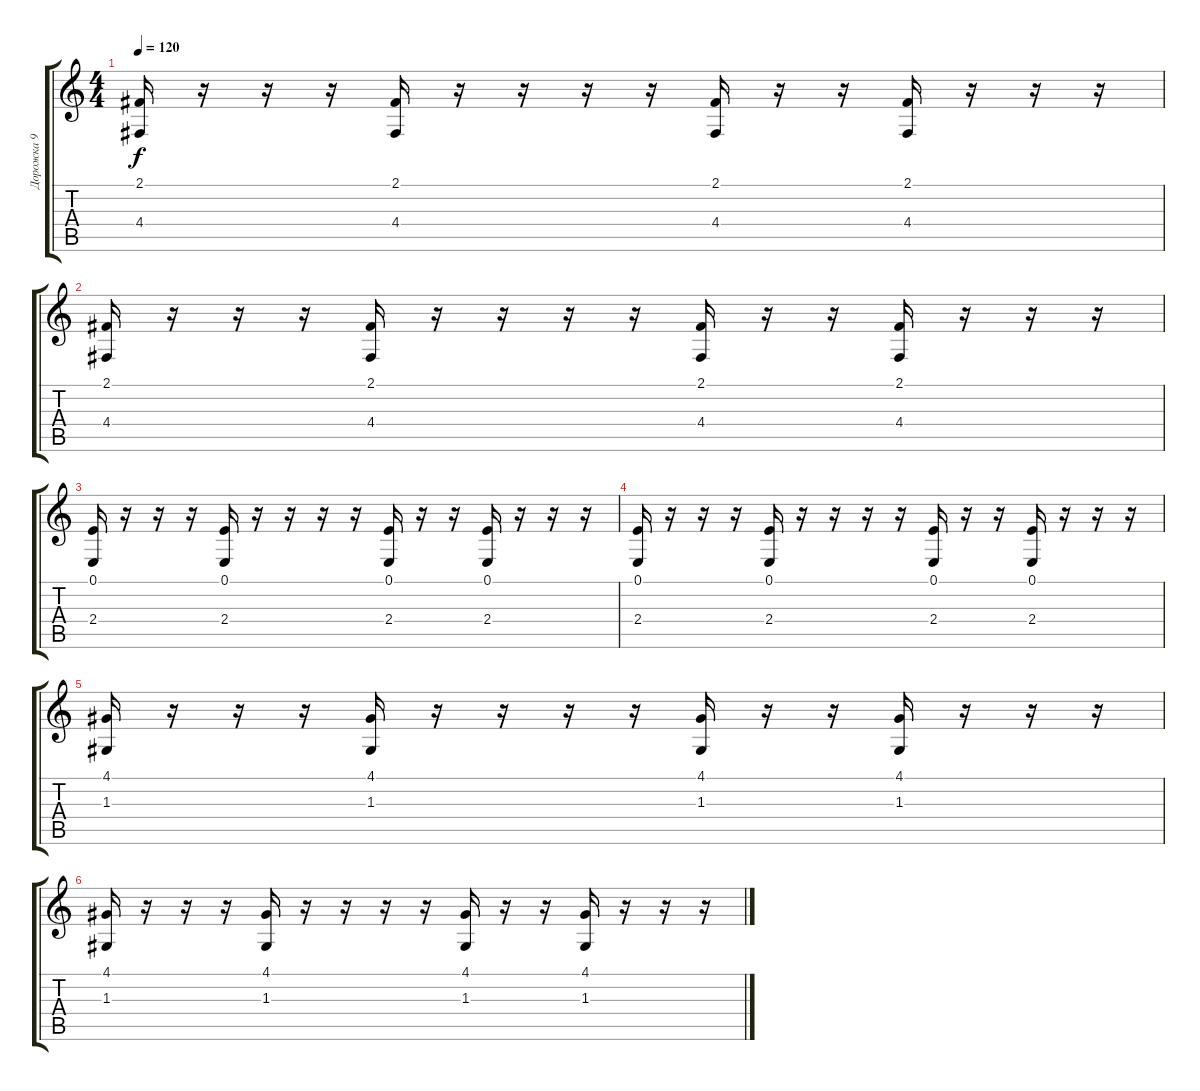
\track ("Дорожка 9" "Дорожка 9") {instrument percussiveorgan}
\staff {score tabs}
\tuning (E4 B3 G3 D3 A2 E2) {hide}
\ts (4 4)
\tempo 120
\clef g2
\ks c
(2.1 4.4).16{dy f} r.16 r.16 r.16 (2.1 4.4).16 r.16 r.16 r.16 r.16 (2.1 4.4).16 r.16 r.16 (2.1 4.4).16 r.16 r.16 r.16 |
(2.1 4.4).16 r.16 r.16 r.16 (2.1 4.4).16 r.16 r.16 r.16 r.16 (2.1 4.4).16 r.16 r.16 (2.1 4.4).16 r.16 r.16 r.16 |
(0.1 2.4).16 r.16 r.16 r.16 (0.1 2.4).16 r.16 r.16 r.16 r.16 (0.1 2.4).16 r.16 r.16 (0.1 2.4).16 r.16 r.16 r.16 |
(0.1 2.4).16 r.16 r.16 r.16 (0.1 2.4).16 r.16 r.16 r.16 r.16 (0.1 2.4).16 r.16 r.16 (0.1 2.4).16 r.16 r.16 r.16 |
(4.1 1.3).16 r.16 r.16 r.16 (4.1 1.3).16 r.16 r.16 r.16 r.16 (4.1 1.3).16 r.16 r.16 (4.1 1.3).16 r.16 r.16 r.16 |
(4.1 1.3).16 r.16 r.16 r.16 (4.1 1.3).16 r.16 r.16 r.16 r.16 (4.1 1.3).16 r.16 r.16 (4.1 1.3).16 r.16 r.16 r.16
